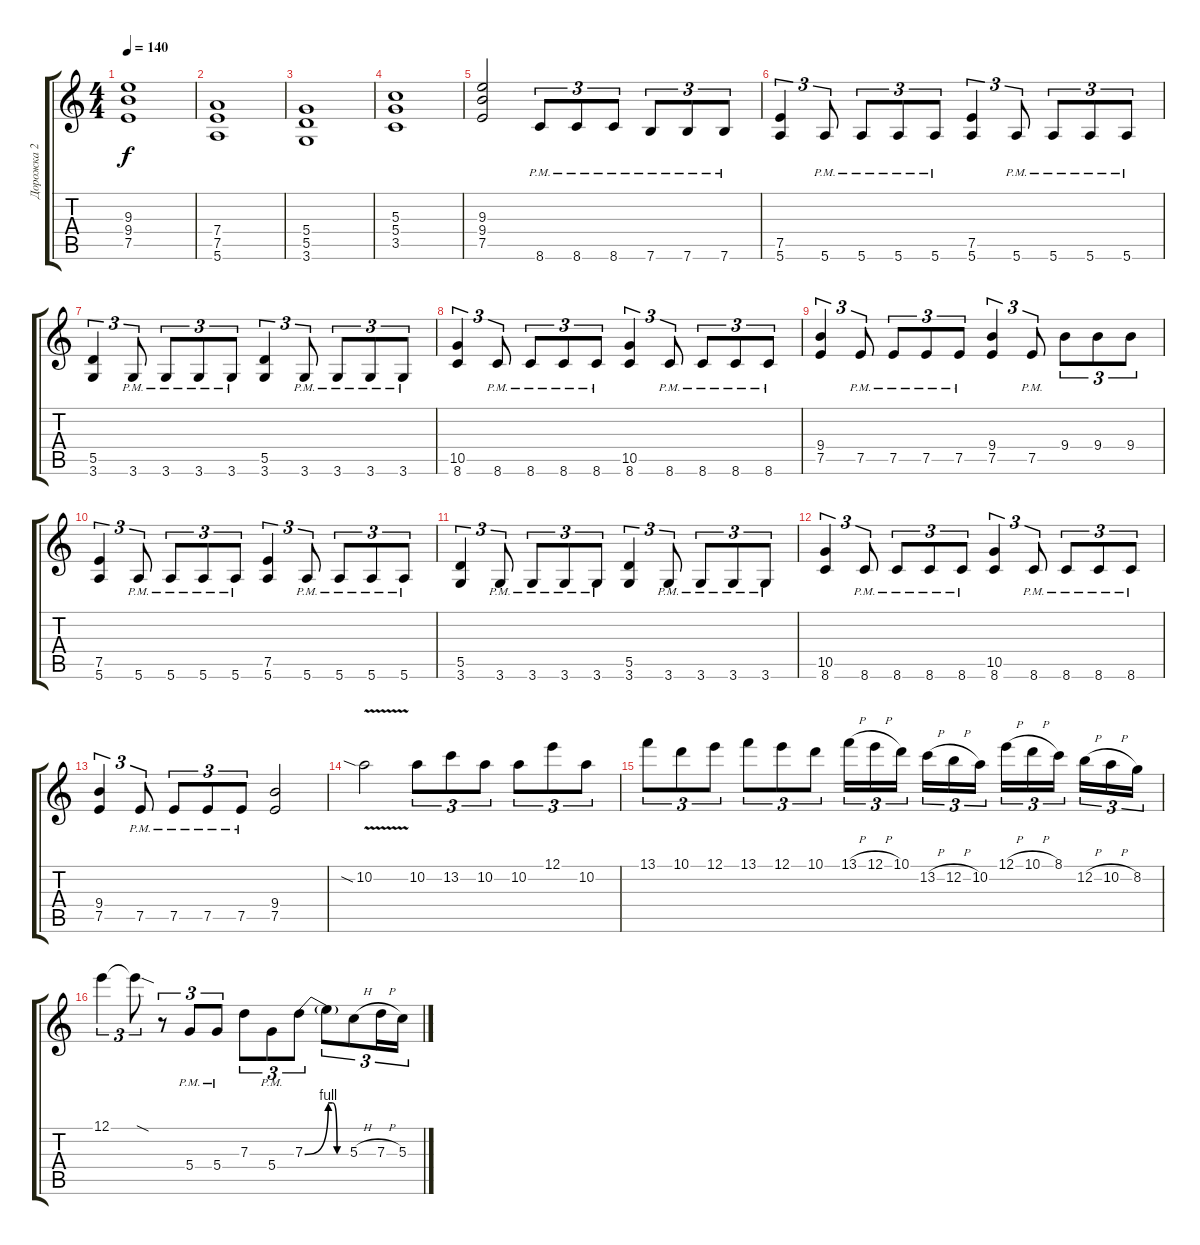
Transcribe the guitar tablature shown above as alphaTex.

\track ("Дорожка 2" "Дорожка 2") {instrument overdrivenguitar}
\staff {score tabs}
\tuning (E4 B3 G3 D3 A2 E2) {hide}
\ts (4 4)
\tempo 140
\clef g2
\ks c
(9.3 9.4 7.5).1{dy f} |
(7.4 7.5 5.6).1 |
(5.4 5.5 3.6).1 |
(5.3 5.4 3.5).1 |
(9.3 9.4 7.5).2 8.6{pm}.8{tu (3 2)} 8.6{pm}.8{tu (3 2)} 8.6{pm}.8{tu (3 2)} 7.6{pm}.8{tu (3 2)} 7.6{pm}.8{tu (3 2)} 7.6{pm}.8{tu (3 2)} |
(7.5 5.6).4{tu (3 2)} 5.6{pm}.8{tu (3 2)} 5.6{pm}.8{tu (3 2)} 5.6{pm}.8{tu (3 2)} 5.6{pm}.8{tu (3 2)} (7.5 5.6).4{tu (3 2)} 5.6{pm}.8{tu (3 2)} 5.6{pm}.8{tu (3 2)} 5.6{pm}.8{tu (3 2)} 5.6{pm}.8{tu (3 2)} |
(5.5 3.6).4{tu (3 2)} 3.6{pm}.8{tu (3 2)} 3.6{pm}.8{tu (3 2)} 3.6{pm}.8{tu (3 2)} 3.6{pm}.8{tu (3 2)} (5.5 3.6).4{tu (3 2)} 3.6{pm}.8{tu (3 2)} 3.6{pm}.8{tu (3 2)} 3.6{pm}.8{tu (3 2)} 3.6{pm}.8{tu (3 2)} |
(10.5 8.6).4{tu (3 2)} 8.6{pm}.8{tu (3 2)} 8.6{pm}.8{tu (3 2)} 8.6{pm}.8{tu (3 2)} 8.6{pm}.8{tu (3 2)} (10.5 8.6).4{tu (3 2)} 8.6{pm}.8{tu (3 2)} 8.6{pm}.8{tu (3 2)} 8.6{pm}.8{tu (3 2)} 8.6{pm}.8{tu (3 2)} |
(9.4 7.5).4{tu (3 2)} 7.5{pm}.8{tu (3 2)} 7.5{pm}.8{tu (3 2)} 7.5{pm}.8{tu (3 2)} 7.5{pm}.8{tu (3 2)} (9.4 7.5).4{tu (3 2)} 7.5{pm}.8{tu (3 2)} 9.4.8{tu (3 2)} 9.4.8{tu (3 2)} 9.4.8{tu (3 2)} |
(7.5 5.6).4{tu (3 2)} 5.6{pm}.8{tu (3 2)} 5.6{pm}.8{tu (3 2)} 5.6{pm}.8{tu (3 2)} 5.6{pm}.8{tu (3 2)} (7.5 5.6).4{tu (3 2)} 5.6{pm}.8{tu (3 2)} 5.6{pm}.8{tu (3 2)} 5.6{pm}.8{tu (3 2)} 5.6{pm}.8{tu (3 2)} |
(5.5 3.6).4{tu (3 2)} 3.6{pm}.8{tu (3 2)} 3.6{pm}.8{tu (3 2)} 3.6{pm}.8{tu (3 2)} 3.6{pm}.8{tu (3 2)} (5.5 3.6).4{tu (3 2)} 3.6{pm}.8{tu (3 2)} 3.6{pm}.8{tu (3 2)} 3.6{pm}.8{tu (3 2)} 3.6{pm}.8{tu (3 2)} |
(10.5 8.6).4{tu (3 2)} 8.6{pm}.8{tu (3 2)} 8.6{pm}.8{tu (3 2)} 8.6{pm}.8{tu (3 2)} 8.6{pm}.8{tu (3 2)} (10.5 8.6).4{tu (3 2)} 8.6{pm}.8{tu (3 2)} 8.6{pm}.8{tu (3 2)} 8.6{pm}.8{tu (3 2)} 8.6{pm}.8{tu (3 2)} |
(9.4 7.5).4{tu (3 2)} 7.5{pm}.8{tu (3 2)} 7.5{pm}.8{tu (3 2)} 7.5{pm}.8{tu (3 2)} 7.5{pm}.8{tu (3 2)} (9.4 7.5).2 |
10.2{v sia}.2 10.2.8{tu (3 2)} 13.2.8{tu (3 2)} 10.2.8{tu (3 2)} 10.2.8{tu (3 2)} 12.1.8{tu (3 2)} 10.2.8{tu (3 2)} |
13.1.8{tu (3 2)} 10.1.8{tu (3 2)} 12.1.8{tu (3 2)} 13.1.8{tu (3 2)} 12.1.8{tu (3 2)} 10.1.8{tu (3 2)} 13.1{h}.16{tu (3 2)} 12.1{h}.16{tu (3 2)} 10.1.16{tu (3 2) beam splitsecondary} 13.2{h}.16{tu (3 2)} 12.2{h}.16{tu (3 2)} 10.2.16{tu (3 2)} 12.1{h}.16{tu (3 2)} 10.1{h}.16{tu (3 2)} 8.1.16{tu (3 2) beam splitsecondary} 12.2{h}.16{tu (3 2)} 10.2{h}.16{tu (3 2)} 8.2.16{tu (3 2)} |
12.1.4{tu (3 2)} 12.1{sod t}.8{tu (3 2)} r.8{tu (3 2)} 5.4{pm}.8{tu (3 2)} 5.4{pm}.8{tu (3 2)} 7.3.8{tu (3 2)} 5.4{pm}.8{tu (3 2)} 7.3{be (bend 0 0 60 4)}.8{tu (3 2)} 7.3{be (custom 0 4 15 4 30 0 60 0) t}.8{tu (3 2)} 5.3{h}.8{tu (3 2)} 7.3{h}.16{tu (3 2)} 5.3.16{tu (3 2)}
